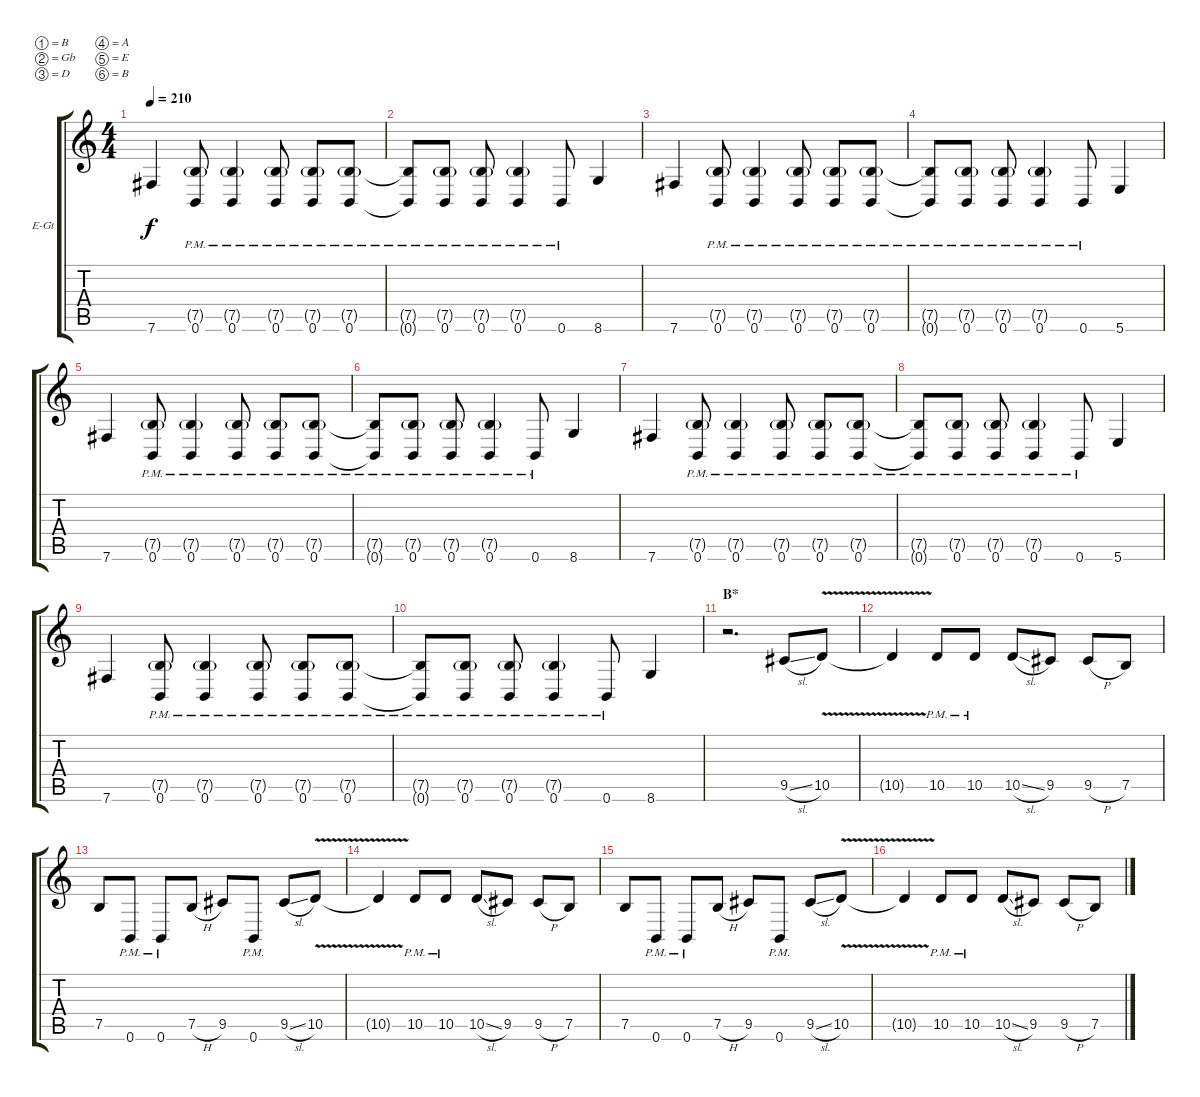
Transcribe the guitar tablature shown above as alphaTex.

\bracketExtendMode groupsimilarinstruments
\firstSystemTrackNameOrientation horizontal
\otherSystemsTrackNameOrientation horizontal
\track ("Rhythm Guitar" "E-Gt") {instrument distortionguitar}
\staff {score tabs}
\tuning (B3 Gb3 D3 A2 E2 B1)
\ts (4 4)
\tempo 210
\clef g2
\ks c
7.6.4{dy f} (0.6{pm} 7.5{g pm}).8 (7.5{g pm} 0.6{pm}).4 (0.6{pm} 7.5{g pm}).8 (7.5{g pm} 0.6{pm}).8 (0.6{pm} 7.5{g pm}).8 |
(0.6{pm t} 7.5{pm t}).8 (7.5{g pm} 0.6{pm}).8 (0.6{pm} 7.5{g pm}).8 (7.5{g pm} 0.6{pm}).4 0.6{pm}.8 8.6.4 |
7.6.4 (0.6{pm} 7.5{g pm}).8 (7.5{g pm} 0.6{pm}).4 (0.6{pm} 7.5{g pm}).8 (7.5{g pm} 0.6{pm}).8 (0.6{pm} 7.5{g pm}).8 |
(0.6{pm t} 7.5{pm t}).8 (7.5{g pm} 0.6{pm}).8 (0.6{pm} 7.5{g pm}).8 (7.5{g pm} 0.6{pm}).4 0.6{pm}.8 5.6.4 |
7.6.4 (0.6{pm} 7.5{g pm}).8 (7.5{g pm} 0.6{pm}).4 (0.6{pm} 7.5{g pm}).8 (7.5{g pm} 0.6{pm}).8 (0.6{pm} 7.5{g pm}).8 |
(0.6{pm t} 7.5{pm t}).8 (7.5{g pm} 0.6{pm}).8 (0.6{pm} 7.5{g pm}).8 (7.5{g pm} 0.6{pm}).4 0.6{pm}.8 8.6.4 |
7.6.4 (0.6{pm} 7.5{g pm}).8 (7.5{g pm} 0.6{pm}).4 (0.6{pm} 7.5{g pm}).8 (7.5{g pm} 0.6{pm}).8 (0.6{pm} 7.5{g pm}).8 |
(0.6{pm t} 7.5{pm t}).8 (7.5{g pm} 0.6{pm}).8 (0.6{pm} 7.5{g pm}).8 (7.5{g pm} 0.6{pm}).4 0.6{pm}.8 5.6.4 |
7.6.4 (0.6{pm} 7.5{g pm}).8 (7.5{g pm} 0.6{pm}).4 (0.6{pm} 7.5{g pm}).8 (7.5{g pm} 0.6{pm}).8 (0.6{pm} 7.5{g pm}).8 |
(0.6{pm t} 7.5{pm t}).8 (7.5{g pm} 0.6{pm}).8 (0.6{pm} 7.5{g pm}).8 (7.5{g pm} 0.6{pm}).4 0.6{pm}.8 8.6.4 |
\section ("" "B*")
r.2{d} 9.5{sl}.8 10.5{v}.8 |
10.5{v t}.4 10.5{pm}.8 10.5{pm}.8 10.5{sl}.8 9.5.8 9.5{h}.8 7.5.8 |
7.5.8 0.6{pm}.8 0.6{pm}.8 7.5{h}.8 9.5.8 0.6{pm}.8 9.5{sl}.8 10.5{v}.8 |
10.5{v t}.4 10.5{pm}.8 10.5{pm}.8 10.5{sl}.8 9.5.8 9.5{h}.8 7.5.8 |
7.5.8 0.6{pm}.8 0.6{pm}.8 7.5{h}.8 9.5.8 0.6{pm}.8 9.5{sl}.8 10.5{v}.8 |
10.5{v t}.4 10.5{pm}.8 10.5{pm}.8 10.5{sl}.8 9.5.8 9.5{h}.8 7.5.8
